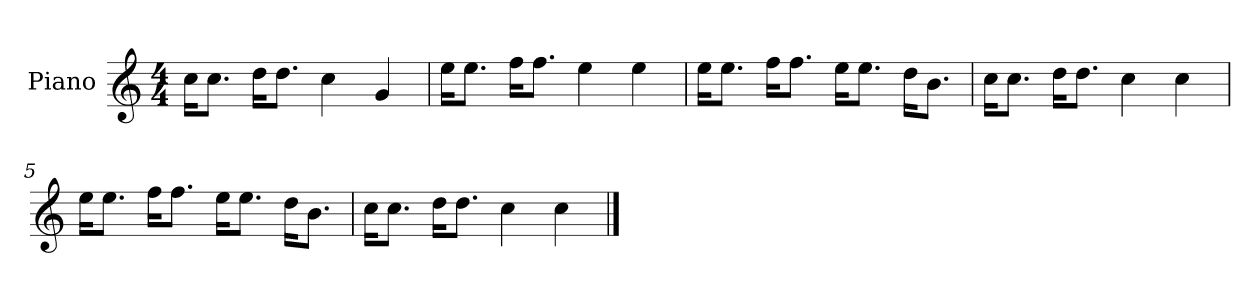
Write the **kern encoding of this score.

**kern
*part1
*staff1
*I"Piano
*I'P-no
*clefG2
*k[]
*M4/4
*MM90
=1
16cc\KL
8.cc\J
16dd\KL
8.dd\J
4cc\
4g/
=2
16ee\KL
8.ee\J
16ff\KL
8.ff\J
4ee\
4ee\
=3
16ee\KL
8.ee\J
16ff\KL
8.ff\J
16ee\KL
8.ee\J
16dd\KL
8.b\J
=4
16cc\KL
8.cc\J
16dd\KL
8.dd\J
4cc\
4cc\
!!LO:LB:g=z
=5
16ee\KL
8.ee\J
16ff\KL
8.ff\J
16ee\KL
8.ee\J
16dd\KL
8.b\J
=6
16cc\KL
8.cc\J
16dd\KL
8.dd\J
4cc\
4cc\
==
*-
